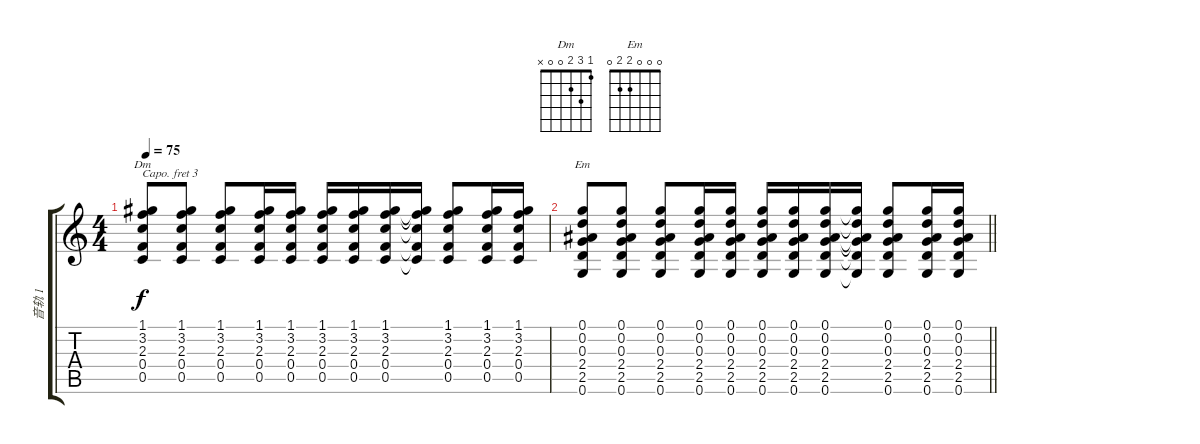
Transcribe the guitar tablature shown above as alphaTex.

\track ("音轨 1" "音轨 1") {instrument acousticguitarsteel}
\staff {score tabs}
\capo 3
\tuning (E4 B3 G3 D3 A2 E2) {hide}
\chord ("Dm" 1 3 2 0 0 x)
\chord ("Em" 0 0 0 2 2 0)
\ts (4 4)
\tempo 75
\clef g2
\ks c
(1.1 3.2 2.3 0.4 0.5).8{ch "Dm" dy f} (1.1 3.2 2.3 0.4 0.5).8 (1.1 3.2 2.3 0.4 0.5).8 (1.1 3.2 2.3 0.4 0.5).16 (1.1 3.2 2.3 0.4 0.5).16 (1.1 3.2 2.3 0.4 0.5).16 (1.1 3.2 2.3 0.4 0.5).16 (1.1 3.2 2.3 0.4 0.5).16 (1.1{t} 3.2{t} 2.3{t} 0.4{t} 0.5{t}).16 (1.1 3.2 2.3 0.4 0.5).8 (1.1 3.2 2.3 0.4 0.5).16 (1.1 3.2 2.3 0.4 0.5).16 |
\barLineRight lightlight
(0.1 0.2 0.3 2.4 2.5 0.6).8{ch "Em"} (0.1 0.2 0.3 2.4 2.5 0.6).8 (0.1 0.2 0.3 2.4 2.5 0.6).8 (0.1 0.2 0.3 2.4 2.5 0.6).16 (0.1 0.2 0.3 2.4 2.5 0.6).16 (0.1 0.2 0.3 2.4 2.5 0.6).16 (0.1 0.2 0.3 2.4 2.5 0.6).16 (0.1 0.2 0.3 2.4 2.5 0.6).16 (0.1{t} 0.2{t} 0.3{t} 2.4{t} 2.5{t} 0.6{t}).16 (0.1 0.2 0.3 2.4 2.5 0.6).8 (0.1 0.2 0.3 2.4 2.5 0.6).16 (0.1 0.2 0.3 2.4 2.5 0.6).16
